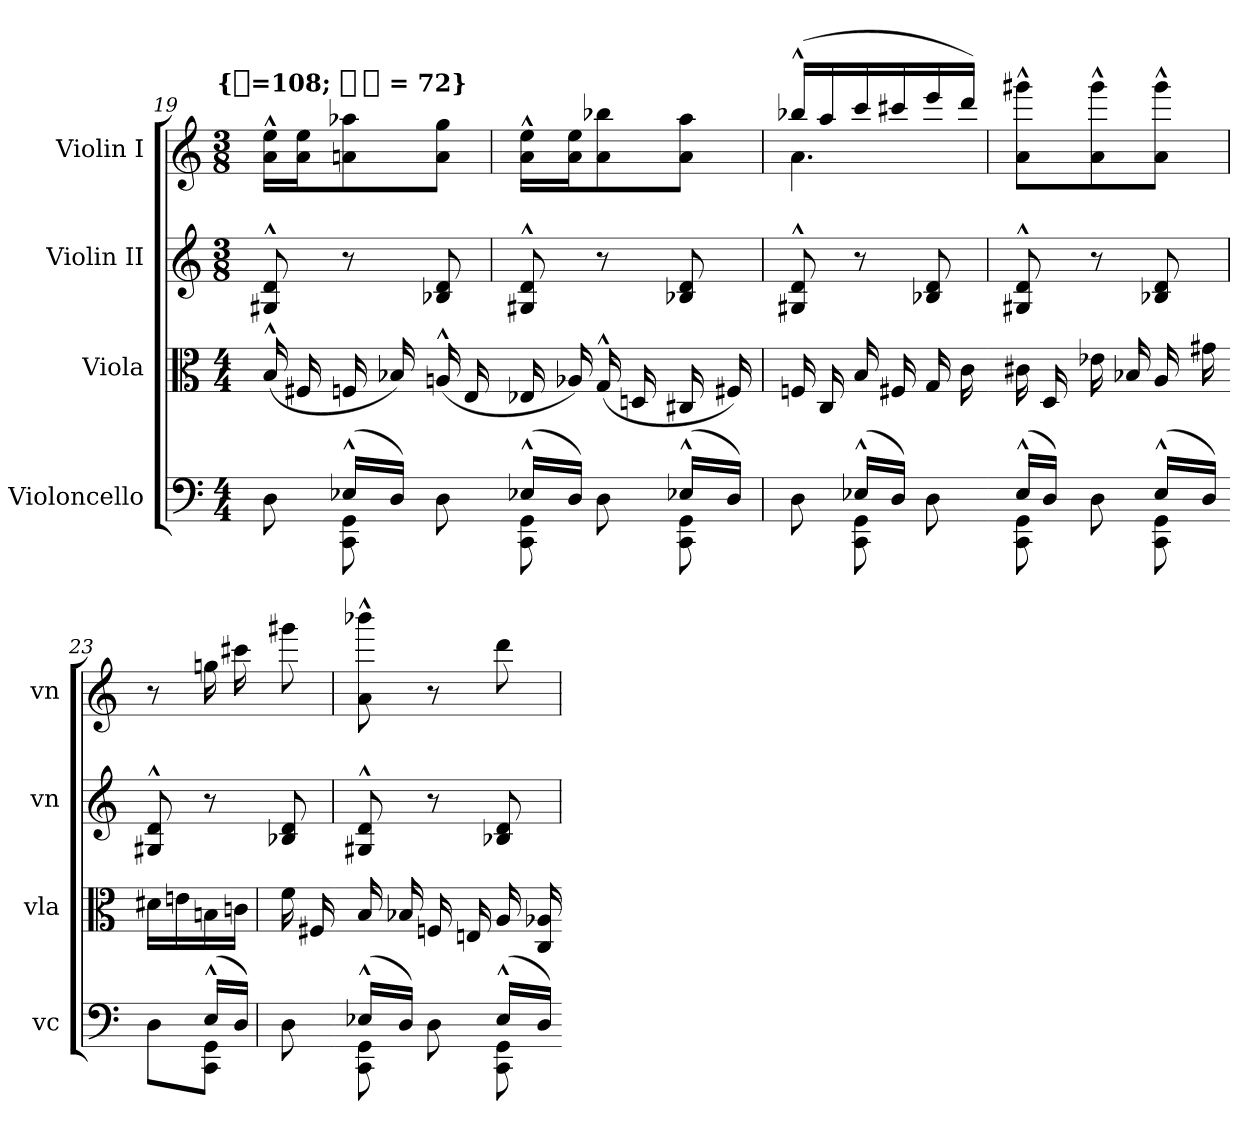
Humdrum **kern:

**kern	**kern	**kern	**kern
*part4	*part3	*part2	*part1
*staff4	*staff3	*staff2	*staff1
*I"Violoncello	*I"Viola	*I"Violin II	*I"Violin I
*I'vc	*I'vla	*I'vn	*I'vn
*clefF4	*clefC3	*clefG2	*clefG2
*k[]	*k[]	*k[]	*k[]
*C:	*C:	*C:	*C:
!!LO:TX:omd:t={[quarter]=108; [quarter-dot] = 72}
*M4/4	*M4/4	*M3/8	*M3/8
*MM108	*MM108	*MM108	*MM108
=19	=19	=19	=19
*^	*	*	*
8ryy	8D	(16B^^	8G#X^^ 8d^^	16a^^ 16ee^^LL
.	.	16F#X	.	16a 16eeJ
(16E-X^^LL	8CC 8GG	16Fn	8r	8ani 8aa-X
16DJJ)	.	16B-X)	.	.
8ryy	8D\	(16An^^	8B-X 8d	8a 8ggJ
.	.	16E	.	.
=20-	=20-	=20-	=20	=20
(16E-X^^LL	8CC 8GG	16E-X	8G#X^^ 8d^^	16a^^ 16ee^^LL
16DJJ)	.	16A-X)	.	16a 16eeJ
8ryy	8D	(16G^^	8r	8a 8bb-X
.	.	16Dn	.	.
(16E-X^^LL	8CC 8GG	16C#X	8B-X 8d	8a 8aaJ
16DJJ)	.	16F#X)	.	.
=21	=21	=21	=21	=21
*	*	*	*	*^
8ryy	8D	16Fn	8G#X^^ 8d^^	(16bb-X^^LL	4.a
.	.	16C	.	16aa	.
(16E-X^^LL	8CC 8GG	16B	8r	16ccc	.
16DJJ)	.	16F#X	.	16ccc#X	.
8ryy	8D\	16G	8B-X 8d	16eee	.
.	.	16c	.	16dddJJ)	.
*	*	*	*	*v	*v
=22-	=22-	=22-	=22	=22
(16E-^^LL	8CC 8GG	16c#X	8G#X^^ 8d^^	8a^^ 8ggg#X^^L
16DJJ)	.	16D	.	.
8ryy	8D	16e-X	8r	8a^^ 8ggg#^^
.	.	16B-X	.	.
(16E-^^LL	8CC 8GG	16A	8B-X 8d	8a^^ 8ggg#^^J
16DJJ)	.	16g#X	.	.
=23-	=23-	=23-	=23	=23
8ryy	8DL	16d#XLL	8G#X^^ 8d^^	8r
.	.	16en	.	.
(16E-^^LL	8CC 8GGJ	16Bn	8r	16ggn
16DJJ)	.	16cnJJ	.	16ccc#X
*v	*v	*	*	*
=	=	=-	=-
8D\	16f	8B-X 8d	8ggg#X
.	16F#X	.	.
=24-	=24-	=24	=24
*^	*	*	*
(16E-X^^LL	8CC 8GG	16B	8G#X^^ 8d^^	8a^^ 8bbb-X^^
16DJJ)	.	16B-X	.	.
8ryy	8D	16Fn	8r	8r
.	.	16En	.	.
(16E-^^LL	8CC 8GG	16A	8B-X 8d	8ddd
16DJJ)	.	16C 16A-X	.	.
*v	*v	*	*	*
=-	=-	=	=
*-	*-	*-	*-
